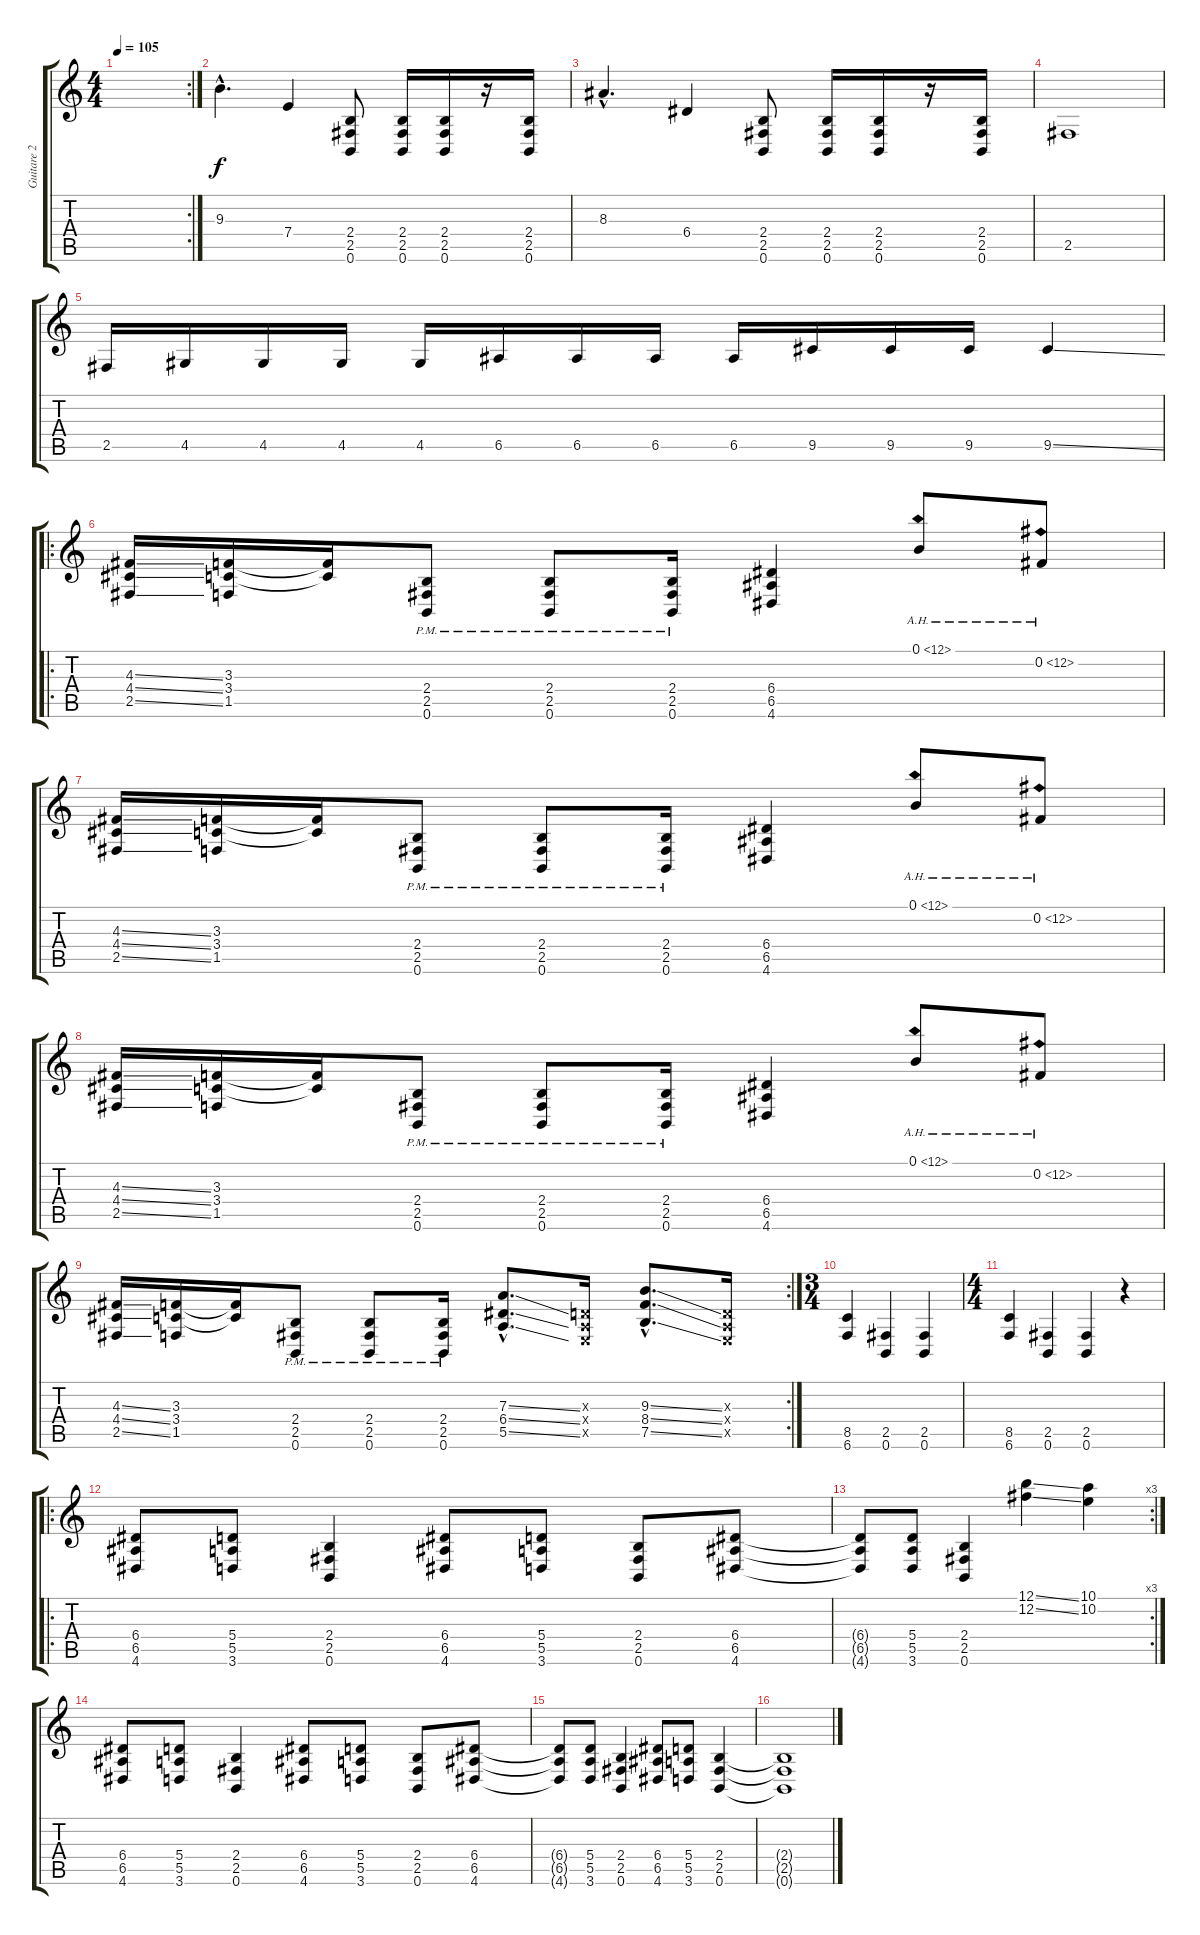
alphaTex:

\track ("Guitare 2" "Guitare 2") {instrument overdrivenguitar}
\staff {score tabs}
\tuning (B3 Gb3 D3 A2 E2 B1) {hide}
\rc 2
\ts (4 4)
\tempo 105
\clef g2
\ks c
|
9.3{hac}.4{d} 7.4.4 (2.4 2.5 0.6).8 (2.4 2.5 0.6).16 (2.4 2.5 0.6).16 r.16 (2.4 2.5 0.6).16 |
8.3{hac}.4{d} 6.4.4 (2.4 2.5 0.6).8 (2.4 2.5 0.6).16 (2.4 2.5 0.6).16 r.16 (2.4 2.5 0.6).16 |
2.5.1 |
2.5.16 4.5.16 4.5.16 4.5.16 4.5.16 6.5.16 6.5.16 6.5.16 6.5.16 9.5.16 9.5.16 9.5.16 9.5{ss}.4 |
\ro
(4.3{ss} 4.4{ss} 2.5{ss}).16 (3.3 3.4 1.5).16 (3.3{t} 3.4{t}).16 (2.4{pm} 2.5{pm} 0.6{pm}).8 (2.4{pm} 2.5{pm} 0.6{pm}).8 (2.4{pm} 2.5{pm} 0.6{pm}).16 (6.4 6.5 4.6).4 0.1{ah 12}.8 0.2{ah 12}.8 |
(4.3{ss} 4.4{ss} 2.5{ss}).16 (3.3 3.4 1.5).16 (3.3{t} 3.4{t}).16 (2.4{pm} 2.5{pm} 0.6{pm}).8 (2.4{pm} 2.5{pm} 0.6{pm}).8 (2.4{pm} 2.5{pm} 0.6{pm}).16 (6.4 6.5 4.6).4 0.1{ah 12}.8 0.2{ah 12}.8 |
(4.3{ss} 4.4{ss} 2.5{ss}).16 (3.3 3.4 1.5).16 (3.3{t} 3.4{t}).16 (2.4{pm} 2.5{pm} 0.6{pm}).8 (2.4{pm} 2.5{pm} 0.6{pm}).8 (2.4{pm} 2.5{pm} 0.6{pm}).16 (6.4 6.5 4.6).4 0.1{ah 12}.8 0.2{ah 12}.8 |
\rc 2
(4.3{ss} 4.4{ss} 2.5{ss}).16 (3.3 3.4 1.5).16 (3.3{t} 3.4{t}).16 (2.4{pm} 2.5{pm} 0.6{pm}).8 (2.4{pm} 2.5{pm} 0.6{pm}).8 (2.4{pm} 2.5{pm} 0.6{pm}).16 (7.3{ss hac} 6.4{ss hac} 5.5{ss hac}).8{d} (0.3{x} 0.4{x} 0.5{x}).16 (9.3{ss hac} 8.4{ss hac} 7.5{ss hac}).8{d} (0.3{x} 0.4{x} 0.5{x}).16 |
\ts (3 4)
(8.5 6.6).4 (2.5 0.6).4 (2.5 0.6).4 |
\ts (4 4)
(8.5 6.6).4 (2.5 0.6).4 (2.5 0.6).4 r.4 |
\ro
(6.4 6.5 4.6).8 (5.4 5.5 3.6).8 (2.4 2.5 0.6).4 (6.4 6.5 4.6).8 (5.4 5.5 3.6).8 (2.4 2.5 0.6).8 (6.4 6.5 4.6).8 |
\rc 3
(6.4{t} 6.5{t} 4.6{t}).8 (5.4 5.5 3.6).8 (2.4 2.5 0.6).4 (12.1{ss} 12.2{ss}).4 (10.1 10.2).4 |
(6.4 6.5 4.6).8 (5.4 5.5 3.6).8 (2.4 2.5 0.6).4 (6.4 6.5 4.6).8 (5.4 5.5 3.6).8 (2.4 2.5 0.6).8 (6.4 6.5 4.6).8 |
(6.4{t} 6.5{t} 4.6{t}).8 (5.4 5.5 3.6).8 (2.4 2.5 0.6).4 (6.4 6.5 4.6).8 (5.4 5.5 3.6).8 (2.4 2.5 0.6).4 |
(2.4{t} 2.5{t} 0.6{t}).1
